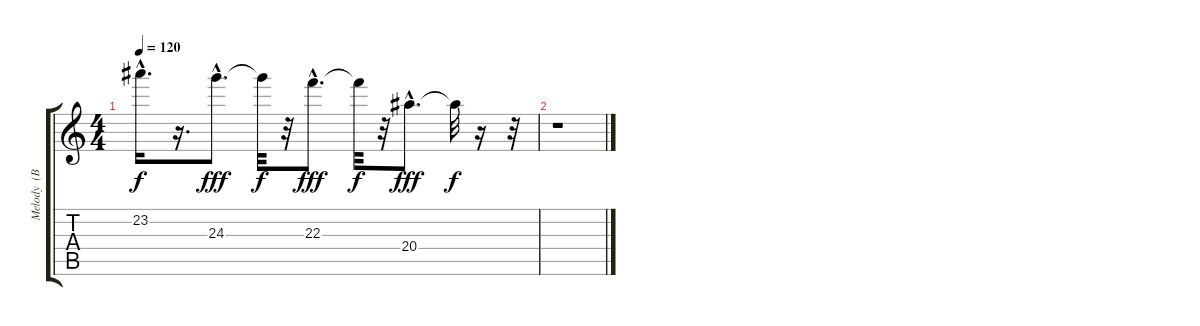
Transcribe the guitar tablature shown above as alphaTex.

\track ("Melody  (BB) (none)" "Melody  (B") {instrument overdrivenguitar}
\staff {score tabs}
\tuning (E4 B3 G3 D3 A2 E2) {hide}
\ts (4 4)
\tempo 120
\clef g2
\ks c
23.2{hac t}.16{d dy f} r.16{d} 24.3{hac}.8{d dy fff} 24.3{t}.32{dy f} r.32 22.3{hac}.8{d dy fff} 22.3{t}.32{dy f} r.32 20.4{hac}.8{d dy fff} 20.4{t}.32{dy f} r.16 r.32 |
r.1
